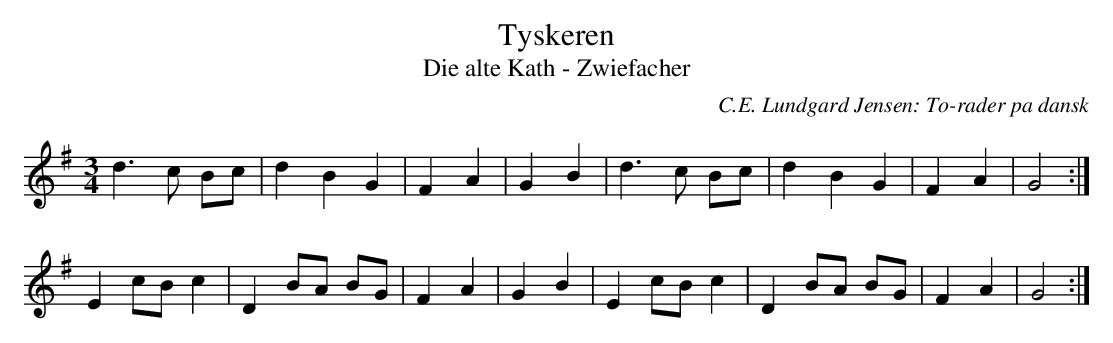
X:1
T:Tyskeren
T:Die alte Kath - Zwiefacher
C:C.E. Lundgard Jensen: To-rader pa dansk
M:3/4
L:1/4
K:G
d>c B/c/|dBG|FA|GB|\
d>c B/c/|dBG|FA|G2:|
Ec/B/c|D B/A/ B/G/|FA|GB|\
Ec/B/c|D B/A/ B/G/|FA|G2:|
